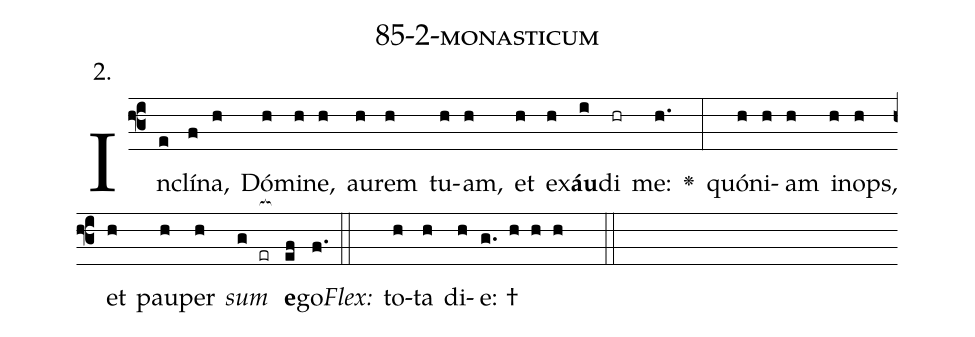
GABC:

name: 85-2-monasticum;
annotation: 2.;
%%
(f3)In(e)clí(f)na,(h) Dó(h)mi(h)ne,(h) au(h)rem(h) tu(h)am,(h) et(h) ex(h)<b>áu</b>(i)di(hr) me:(h.) <v>\greheightstar</v>(:) quón(h)i(h)am(h) in(h)ops,(h) et(h) pau(h)per(h) <i>sum</i>(g er[ocb:1{]) <b>e</b>(ef[ocb:0}])go.(f.) (::)
<i>Flex:</i>()  to(h)ta(h) di(h)e: †(g. h h h  ::)

%E(h) u(h) o(h) u(g) a(ef) e.(f.) (::)
